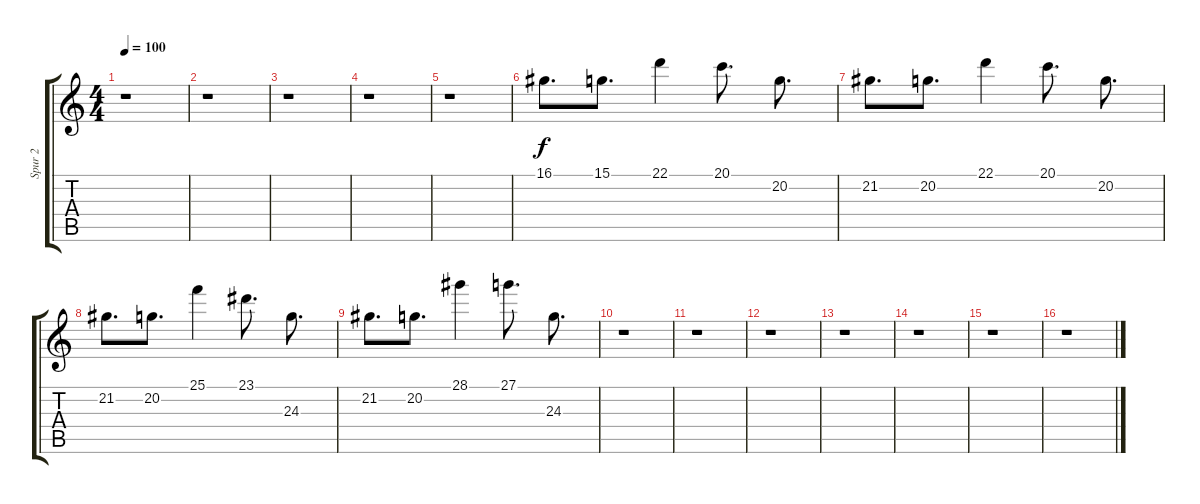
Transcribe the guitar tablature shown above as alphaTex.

\track ("Spur 2" "Spur 2") {instrument whistle}
\staff {score tabs}
\tuning (E4 B3 G3 D3 A2 E2) {hide}
\ts (4 4)
\tempo 100
\clef g2
\ks c
r.1{dy f} |
r.1 |
r.1 |
r.1 |
r.1 |
16.1.8{d} 15.1.8{d} 22.1.4 20.1.8{d} 20.2.8{d} |
21.2.8{d} 20.2.8{d} 22.1.4 20.1.8{d} 20.2.8{d} |
21.2.8{d} 20.2.8{d} 25.1.4 23.1.8{d} 24.3.8{d} |
21.2.8{d} 20.2.8{d} 28.1.4 27.1.8{d} 24.3.8{d} |
r.1 |
r.1 |
r.1 |
r.1 |
r.1 |
r.1 |
r.1
